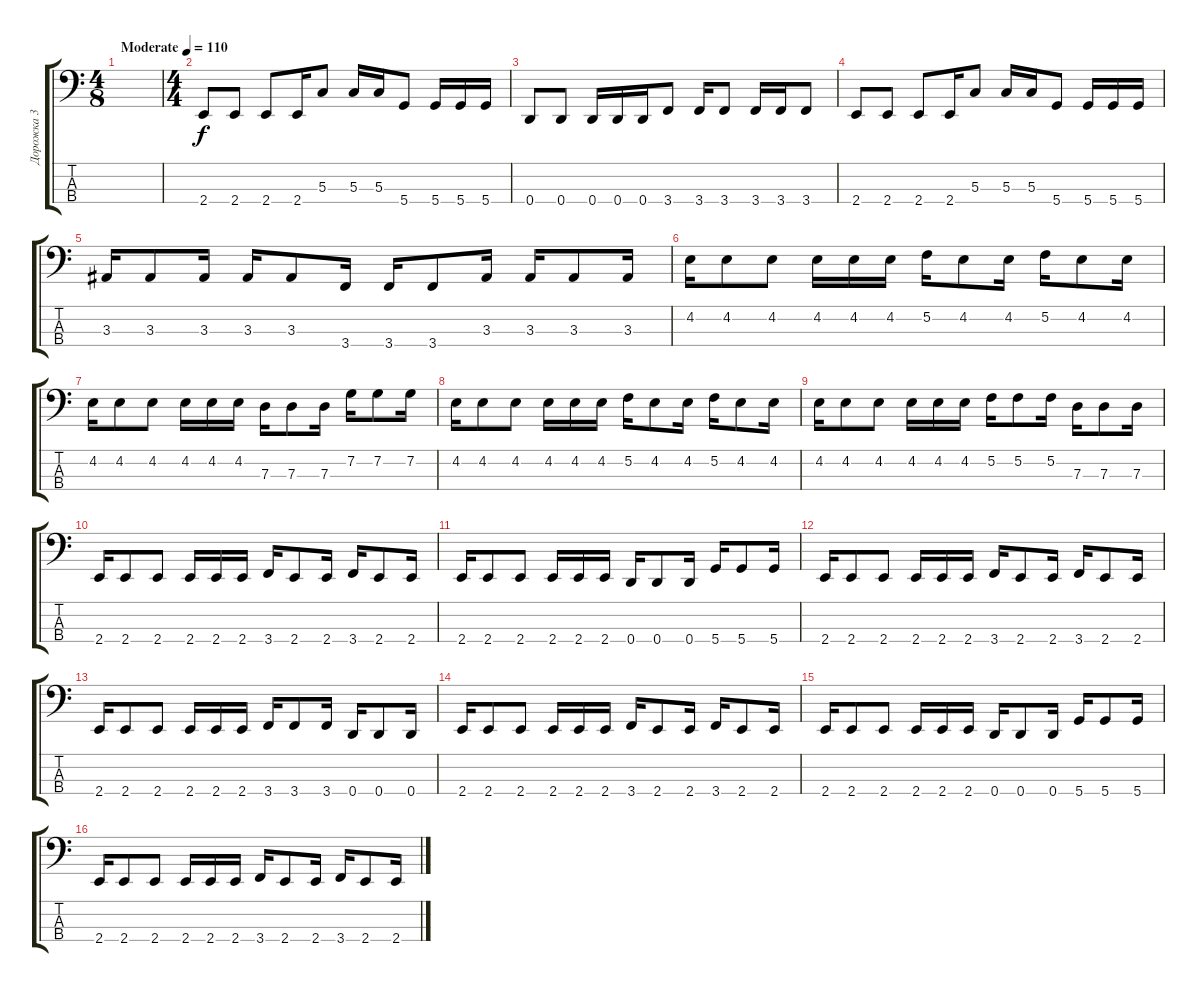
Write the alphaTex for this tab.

\track ("Дорожка 3" "Дорожка 3") {instrument electricbasspick}
\staff {score tabs}
\tuning (F2 C2 G1 D1) {hide}
\ts (4 8)
\tempo (110 "Moderate")
\clef f4
\ks c
|
\ts (4 4)
2.4.8 2.4.8 2.4.8 2.4.16 5.3.8 5.3.16 5.3.16 5.4.8 5.4.16 5.4.16 5.4.16 |
0.4.8 0.4.8 0.4.16 0.4.16 0.4.16 3.4.8 3.4.16 3.4.8 3.4.16 3.4.16 3.4.8 |
2.4.8 2.4.8 2.4.8 2.4.16 5.3.8 5.3.16 5.3.16 5.4.8 5.4.16 5.4.16 5.4.16 |
3.3.16 3.3.8 3.3.16 3.3.16 3.3.8 3.4.16 3.4.16 3.4.8 3.3.16 3.3.16 3.3.8 3.3.16 |
4.2.16 4.2.8 4.2.8 4.2.16 4.2.16 4.2.16 5.2.16 4.2.8 4.2.16 5.2.16 4.2.8 4.2.16 |
4.2.16 4.2.8 4.2.8 4.2.16 4.2.16 4.2.16 7.3.16 7.3.8 7.3.16 7.2.16 7.2.8 7.2.16 |
4.2.16 4.2.8 4.2.8 4.2.16 4.2.16 4.2.16 5.2.16 4.2.8 4.2.16 5.2.16 4.2.8 4.2.16 |
4.2.16 4.2.8 4.2.8 4.2.16 4.2.16 4.2.16 5.2.16 5.2.8 5.2.16 7.3.16 7.3.8 7.3.16 |
2.4.16 2.4.8 2.4.8 2.4.16 2.4.16 2.4.16 3.4.16 2.4.8 2.4.16 3.4.16 2.4.8 2.4.16 |
2.4.16 2.4.8 2.4.8 2.4.16 2.4.16 2.4.16 0.4.16 0.4.8 0.4.16 5.4.16 5.4.8 5.4.16 |
2.4.16 2.4.8 2.4.8 2.4.16 2.4.16 2.4.16 3.4.16 2.4.8 2.4.16 3.4.16 2.4.8 2.4.16 |
2.4.16 2.4.8 2.4.8 2.4.16 2.4.16 2.4.16 3.4.16 3.4.8 3.4.16 0.4.16 0.4.8 0.4.16 |
2.4.16 2.4.8 2.4.8 2.4.16 2.4.16 2.4.16 3.4.16 2.4.8 2.4.16 3.4.16 2.4.8 2.4.16 |
2.4.16 2.4.8 2.4.8 2.4.16 2.4.16 2.4.16 0.4.16 0.4.8 0.4.16 5.4.16 5.4.8 5.4.16 |
2.4.16 2.4.8 2.4.8 2.4.16 2.4.16 2.4.16 3.4.16 2.4.8 2.4.16 3.4.16 2.4.8 2.4.16
